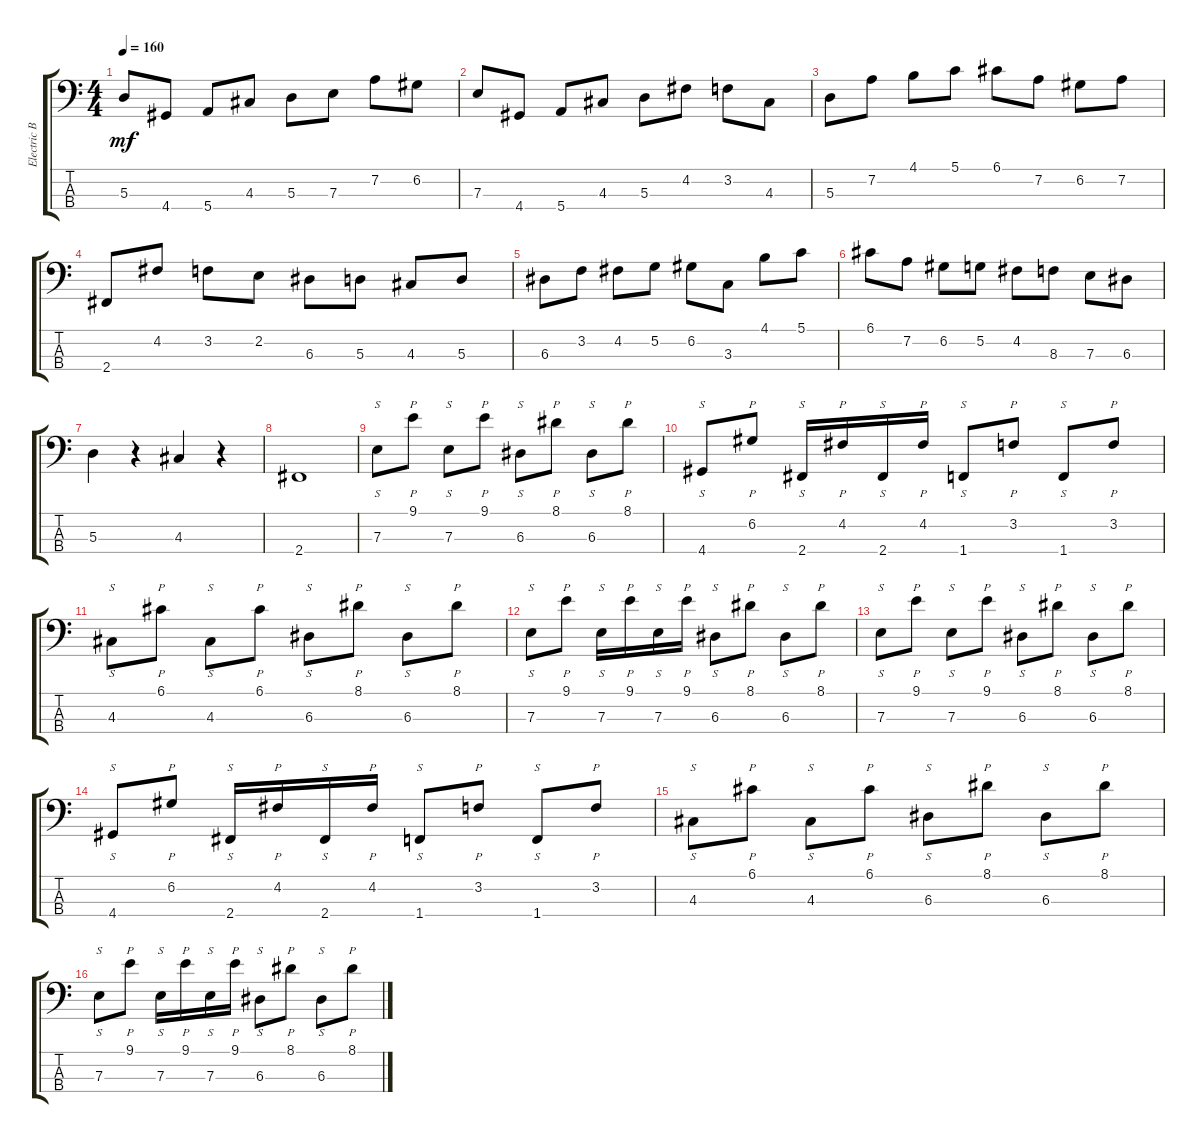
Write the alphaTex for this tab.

\track ("Electric Bass" "Electric B") {instrument electricbassfinger}
\staff {score tabs}
\tuning (G2 D2 A1 E1) {hide}
\ts (4 4)
\tempo 160
\clef f4
\ks c
5.3.8{dy mf} 4.4.8 5.4.8 4.3.8 5.3.8 7.3.8 7.2.8 6.2.8 |
7.3.8 4.4.8 5.4.8 4.3.8 5.3.8 4.2.8 3.2.8 4.3.8 |
5.3.8 7.2.8 4.1.8 5.1.8 6.1.8 7.2.8 6.2.8 7.2.8 |
2.4.8 4.2.8 3.2.8 2.2.8 6.3.8 5.3.8 4.3.8 5.3.8 |
6.3.8 3.2.8 4.2.8 5.2.8 6.2.8 3.3.8 4.1.8 5.1.8 |
6.1.8 7.2.8 6.2.8 5.2.8 4.2.8 8.3.8 7.3.8 6.3.8 |
5.3.4 r.4 4.3.4 r.4 |
2.4.1 |
7.3.8{s} 9.1.8{p} 7.3.8{s} 9.1.8{p} 6.3.8{s} 8.1.8{p} 6.3.8{s} 8.1.8{p} |
4.4.8{s} 6.2.8{p} 2.4.16{s} 4.2.16{p} 2.4.16{s} 4.2.16{p} 1.4.8{s} 3.2.8{p} 1.4.8{s} 3.2.8{p} |
4.3.8{s} 6.1.8{p} 4.3.8{s} 6.1.8{p} 6.3.8{s} 8.1.8{p} 6.3.8{s} 8.1.8{p} |
7.3.8{s} 9.1.8{p} 7.3.16{s} 9.1.16{p} 7.3.16{s} 9.1.16{p} 6.3.8{s} 8.1.8{p} 6.3.8{s} 8.1.8{p} |
7.3.8{s} 9.1.8{p} 7.3.8{s} 9.1.8{p} 6.3.8{s} 8.1.8{p} 6.3.8{s} 8.1.8{p} |
4.4.8{s} 6.2.8{p} 2.4.16{s} 4.2.16{p} 2.4.16{s} 4.2.16{p} 1.4.8{s} 3.2.8{p} 1.4.8{s} 3.2.8{p} |
4.3.8{s} 6.1.8{p} 4.3.8{s} 6.1.8{p} 6.3.8{s} 8.1.8{p} 6.3.8{s} 8.1.8{p} |
7.3.8{s} 9.1.8{p} 7.3.16{s} 9.1.16{p} 7.3.16{s} 9.1.16{p} 6.3.8{s} 8.1.8{p} 6.3.8{s} 8.1.8{p}
